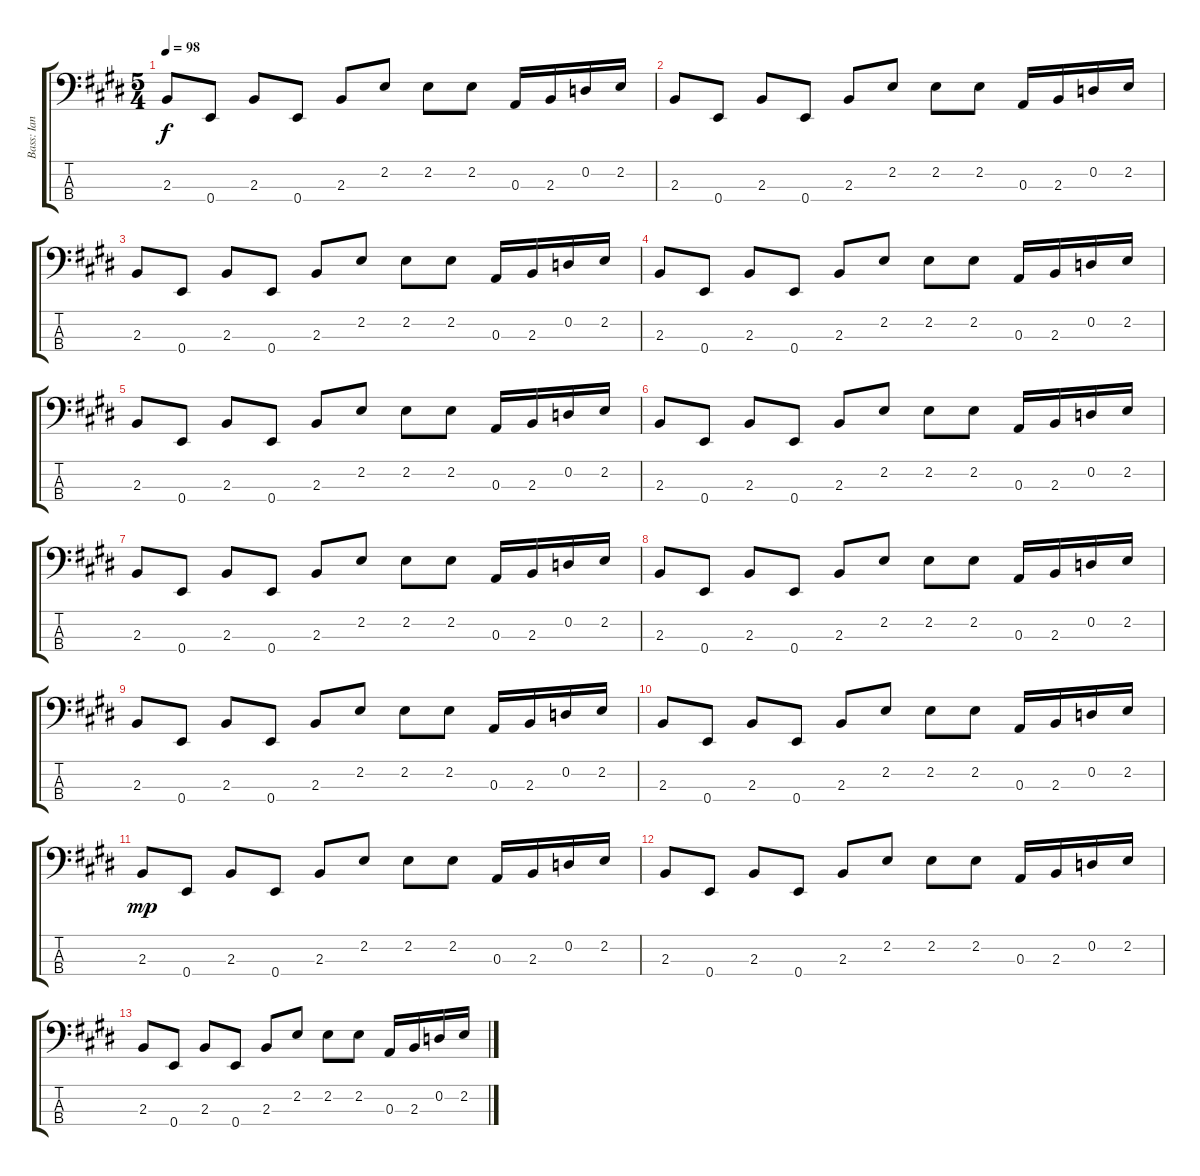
\track ("Bass: Ian" "Bass: Ian") {instrument electricbassfinger}
\staff {score tabs}
\tuning (G2 D2 A1 E1) {hide}
\ts (5 4)
\tempo 98
\clef f4
\ks e
2.3.8{dy f} 0.4.8 2.3.8 0.4.8 2.3.8 2.2.8 2.2.8 2.2.8 0.3.16 2.3.16 0.2.16 2.2.16 |
2.3.8 0.4.8 2.3.8 0.4.8 2.3.8 2.2.8 2.2.8 2.2.8 0.3.16 2.3.16 0.2.16 2.2.16 |
2.3.8 0.4.8 2.3.8 0.4.8 2.3.8 2.2.8 2.2.8 2.2.8 0.3.16 2.3.16 0.2.16 2.2.16 |
2.3.8 0.4.8 2.3.8 0.4.8 2.3.8 2.2.8 2.2.8 2.2.8 0.3.16 2.3.16 0.2.16 2.2.16 |
2.3.8 0.4.8 2.3.8 0.4.8 2.3.8 2.2.8 2.2.8 2.2.8 0.3.16 2.3.16 0.2.16 2.2.16 |
2.3.8 0.4.8 2.3.8 0.4.8 2.3.8 2.2.8 2.2.8 2.2.8 0.3.16 2.3.16 0.2.16 2.2.16 |
2.3.8 0.4.8 2.3.8 0.4.8 2.3.8 2.2.8 2.2.8 2.2.8 0.3.16 2.3.16 0.2.16 2.2.16 |
2.3.8 0.4.8 2.3.8 0.4.8 2.3.8 2.2.8 2.2.8 2.2.8 0.3.16 2.3.16 0.2.16 2.2.16 |
2.3.8 0.4.8 2.3.8 0.4.8 2.3.8 2.2.8 2.2.8 2.2.8 0.3.16 2.3.16 0.2.16 2.2.16 |
2.3.8 0.4.8 2.3.8 0.4.8 2.3.8 2.2.8 2.2.8 2.2.8 0.3.16 2.3.16 0.2.16 2.2.16 |
2.3.8{dy mp} 0.4.8 2.3.8 0.4.8 2.3.8 2.2.8 2.2.8 2.2.8 0.3.16 2.3.16 0.2.16 2.2.16 |
2.3.8 0.4.8 2.3.8 0.4.8 2.3.8 2.2.8 2.2.8 2.2.8 0.3.16 2.3.16 0.2.16 2.2.16 |
2.3.8 0.4.8 2.3.8 0.4.8 2.3.8 2.2.8 2.2.8 2.2.8 0.3.16 2.3.16 0.2.16 2.2.16
